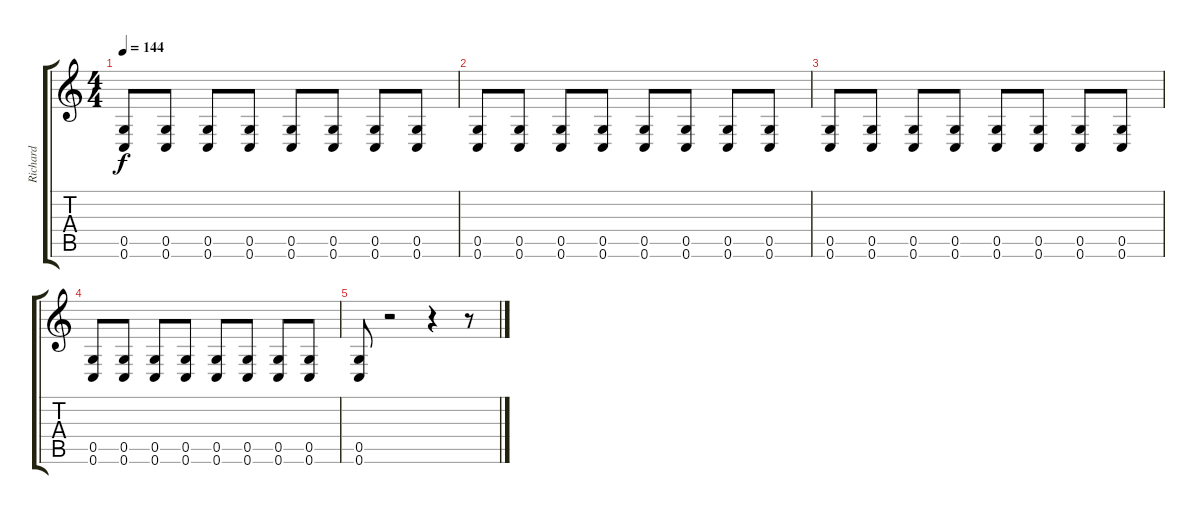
\track ("Richard" "Richard") {instrument distortionguitar}
\staff {score tabs}
\tuning (D4 A3 F3 C3 G2 C2) {hide}
\ts (4 4)
\tempo 144
\clef g2
\ks c
(0.5 0.6).8{dy f} (0.5 0.6).8 (0.5 0.6).8 (0.5 0.6).8 (0.5 0.6).8 (0.5 0.6).8 (0.5 0.6).8 (0.5 0.6).8 |
(0.5 0.6).8 (0.5 0.6).8 (0.5 0.6).8 (0.5 0.6).8 (0.5 0.6).8 (0.5 0.6).8 (0.5 0.6).8 (0.5 0.6).8 |
(0.5 0.6).8 (0.5 0.6).8 (0.5 0.6).8 (0.5 0.6).8 (0.5 0.6).8 (0.5 0.6).8 (0.5 0.6).8 (0.5 0.6).8 |
(0.5 0.6).8 (0.5 0.6).8 (0.5 0.6).8 (0.5 0.6).8 (0.5 0.6).8 (0.5 0.6).8 (0.5 0.6).8 (0.5 0.6).8 |
(0.5 0.6).8 r.2 r.4 r.8
